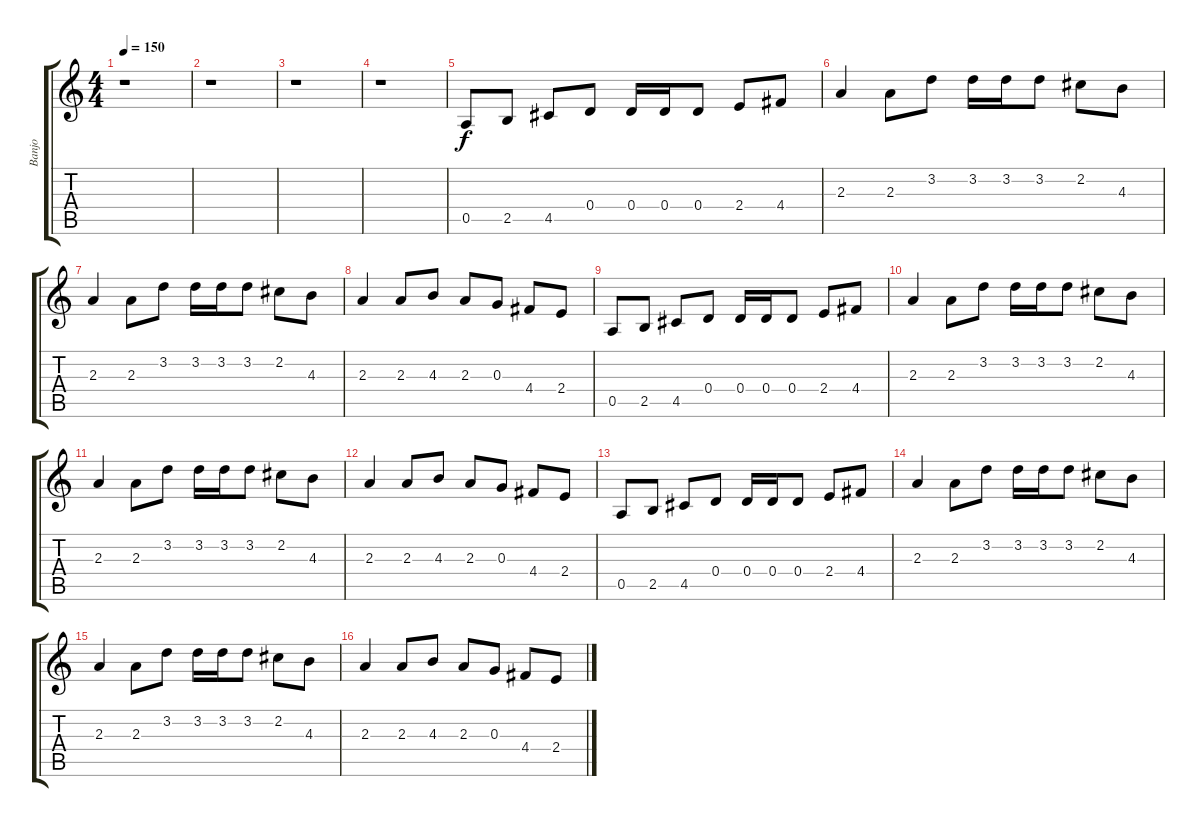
\track ("Banjo" "Banjo") {instrument banjo}
\staff {score tabs}
\tuning (E4 B3 G3 D3 A2 E2) {hide}
\displaytranspose 12
\ts (4 4)
\tempo 150
\clef g2
\ks c
r.1{dy f instrument banjo} |
r.1 |
r.1 |
r.1 |
0.5.8 2.5.8 4.5.8 0.4.8 0.4.16 0.4.16 0.4.8 2.4.8 4.4.8 |
2.3.4 2.3.8 3.2.8 3.2.16 3.2.16 3.2.8 2.2.8 4.3.8 |
2.3.4 2.3.8 3.2.8 3.2.16 3.2.16 3.2.8 2.2.8 4.3.8 |
2.3.4 2.3.8 4.3.8 2.3.8 0.3.8 4.4.8 2.4.8 |
0.5.8 2.5.8 4.5.8 0.4.8 0.4.16 0.4.16 0.4.8 2.4.8 4.4.8 |
2.3.4 2.3.8 3.2.8 3.2.16 3.2.16 3.2.8 2.2.8 4.3.8 |
2.3.4 2.3.8 3.2.8 3.2.16 3.2.16 3.2.8 2.2.8 4.3.8 |
2.3.4 2.3.8 4.3.8 2.3.8 0.3.8 4.4.8 2.4.8 |
0.5.8 2.5.8 4.5.8 0.4.8 0.4.16 0.4.16 0.4.8 2.4.8 4.4.8 |
2.3.4 2.3.8 3.2.8 3.2.16 3.2.16 3.2.8 2.2.8 4.3.8 |
2.3.4 2.3.8 3.2.8 3.2.16 3.2.16 3.2.8 2.2.8 4.3.8 |
2.3.4 2.3.8 4.3.8 2.3.8 0.3.8 4.4.8 2.4.8
